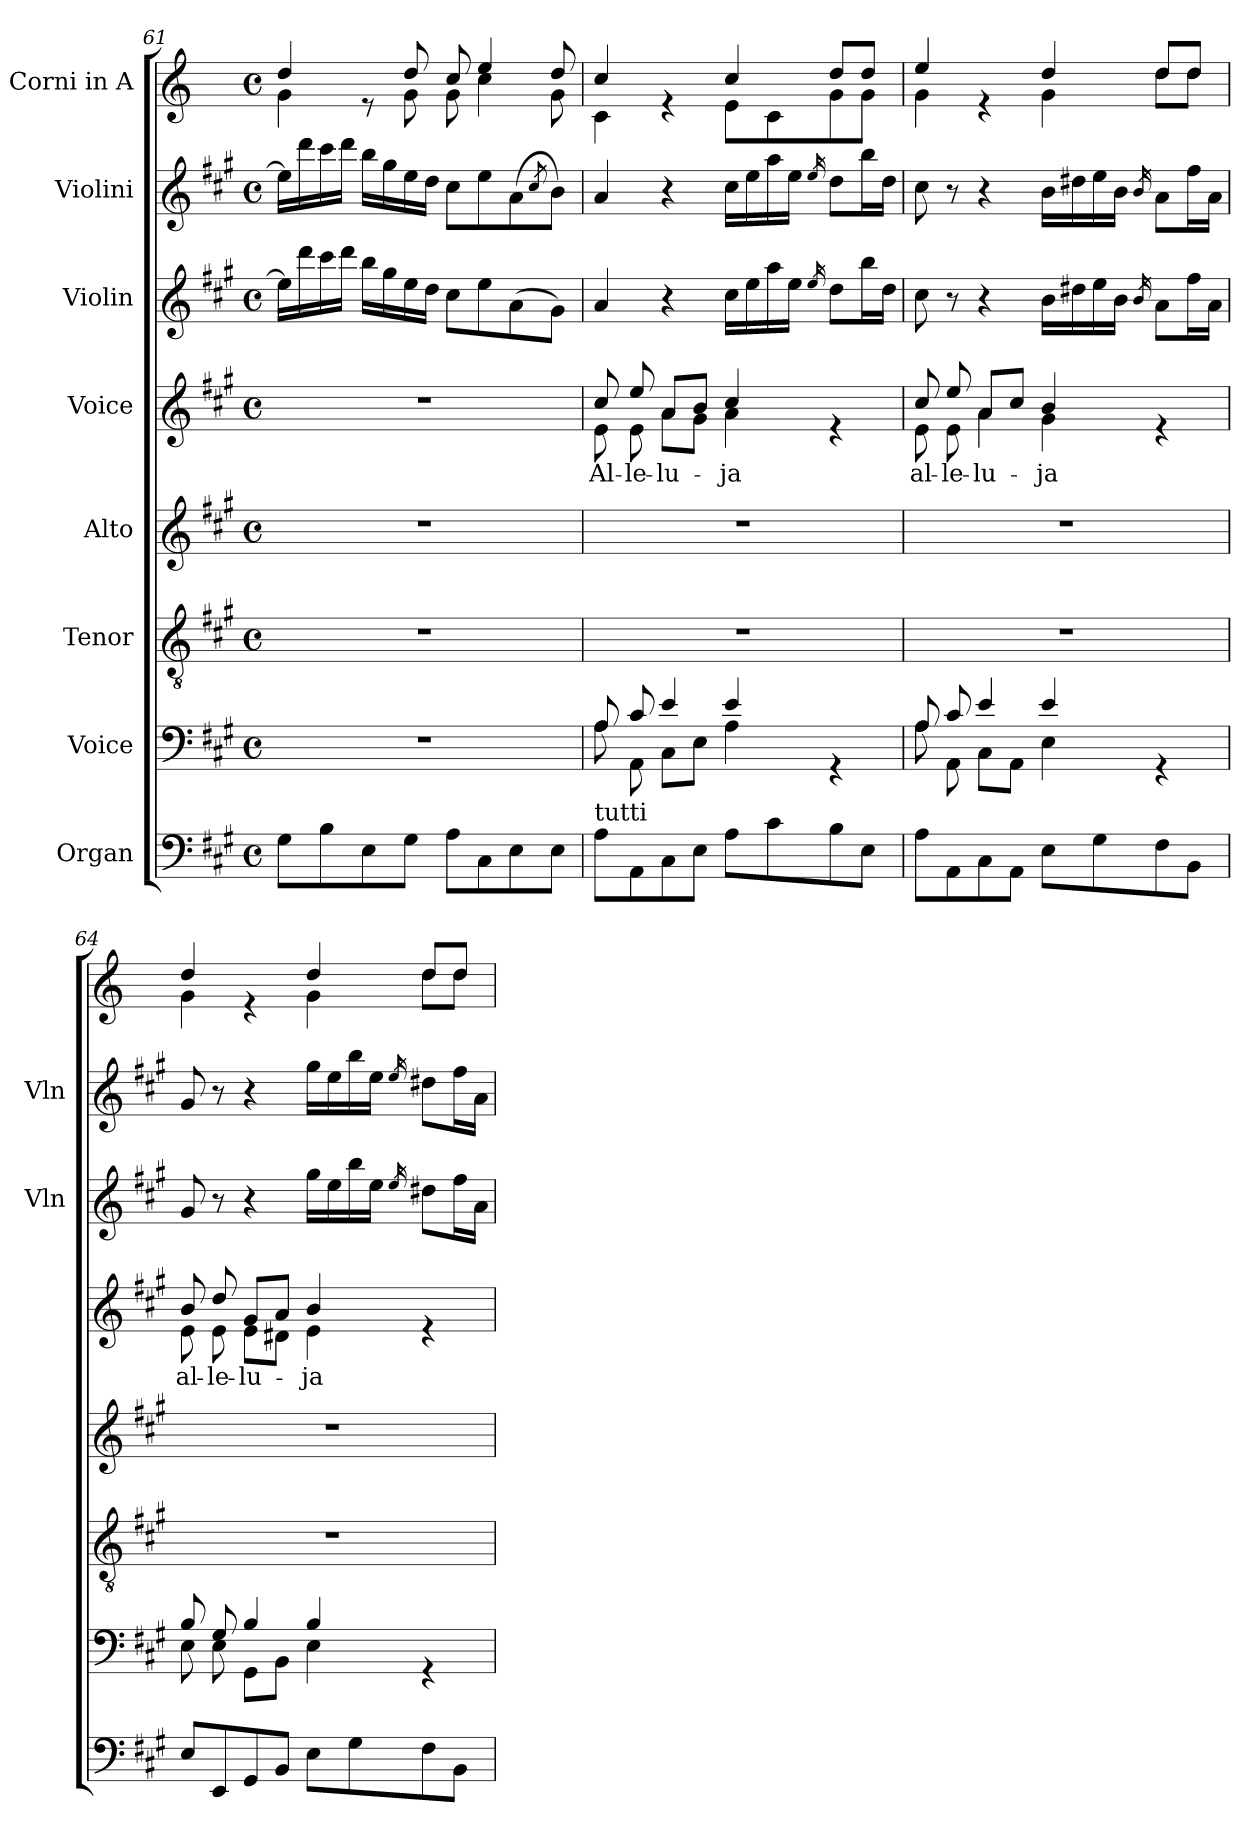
**kern	**kern	**kern	**kern	**kern	**text	**kern	**kern	**kern
*part8	*part7	*part6	*part5	*part4	*part4	*part3	*part2	*part1
*staff8	*staff7	*staff6	*staff5	*staff4	*staff4	*staff3	*staff2	*staff1
*I"Organ	*I"Voice	*I"Tenor	*I"Alto	*I"Voice	*	*I"Violin	*I"Violini	*I"Corni in A
*	*	*	*	*	*	*I'Vln	*I'Vln	*
*clefF4	*clefF4	*clefGv2	*clefG2	*clefG2	*	*clefG2	*clefG2	*clefG2
*	*	*	*	*	*	*	*	*ITrd2c3
*k[f#c#g#]	*k[f#c#g#]	*k[f#c#g#]	*k[f#c#g#]	*k[f#c#g#]	*	*k[f#c#g#]	*k[f#c#g#]	*k[f#c#g#]
*M4/4	*M4/4	*M4/4	*M4/4	*M4/4	*	*M4/4	*M4/4	*M4/4
*met(c)	*met(c)	*met(c)	*met(c)	*met(c)	*	*met(c)	*met(c)	*met(c)
=61	=61	=61	=61	=61	=61	=61	=61	=61
*	*	*	*	*	*	*	*	*^
8G#\L	1r	1r	1r	1r	.	16ee\LL]	16ee\LL]	4b/	4e\
.	.	.	.	.	.	16ddd\	16ddd\	.	.
8B\	.	.	.	.	.	16ccc#\	16ccc#\	.	.
.	.	.	.	.	.	16ddd\JJ	16ddd\JJ	.	.
8E\	.	.	.	.	.	16bb\LL	16bb\LL	8re	8ryy
.	.	.	.	.	.	16gg#\	16gg#\	.	.
8G#\J	.	.	.	.	.	16ee\	16ee\	8b/	8e\
.	.	.	.	.	.	16dd\JJ	16dd\JJ	.	.
8A\L	.	.	.	.	.	8cc#\L	8cc#\L	8a/	8e\
8C#\	.	.	.	.	.	8ee\	8ee\	4cc#/	4a\
8E\	.	.	.	.	.	(8a\	(8a\	.	.
.	.	.	.	.	.	.	8qcc#/	.	.
8E\J	.	.	.	.	.	8g#\J)	8b\J)	8b/	8e\
!!LO:LB:g=z	!!
=62	=62	=62	=62	=62	=62	=62	=62	=62	=62
*	*^	*	*	*	*	*	*	*	*
!LO:TX:a:t=tutti	!	!	!	!	!	!	!	!	!	!
!	!	!	!	!	!	!LO:LY:b	!	!	!	!
*	*	*	*	*	*^	*	*	*	*	*
8A\L	8A/	8A\	1r	1r	8cc#/	8e\	Al-	4a/	4a/	4a/	4A\
!	!	!	!	!	!	!	!LO:LY:b	!	!	!	!
8AA\	8c#/	8AA\	.	.	8ee/	8e\	-le-	.	.	.	.
!	!	!	!	!	!	!	!LO:LY:b	!	!	!	!
8C#\	4e/	8C#\L	.	.	8a/L	8a\L	-lu-	4r	4r	4re	4ryy
8E\J	.	8E\J	.	.	8b/J	8g#\J	.	.	.	.	.
!	!	!	!	!	!	!	!LO:LY:b	!	!	!	!
8A\L	4e/	4A\	.	.	4cc#/	4a\	-ja	16cc#\LL	16cc#\LL	4a/	8c#\L
.	.	.	.	.	.	.	.	16ee\	16ee\	.	.
8c#\	.	.	.	.	.	.	.	16aa\	16aa\	.	8A\
.	.	.	.	.	.	.	.	16ee\JJ	16ee\JJ	.	.
.	.	.	.	.	.	.	.	16qee/	16qee/	.	.
8B\	4rGG	4ryy	.	.	4re	4ryy	.	8dd\L	8dd\L	8b/L	8e\
8E\J	.	.	.	.	.	.	.	16bb\L	16bb\L	8b/J	8e\J
.	.	.	.	.	.	.	.	16dd\JJ	16dd\JJ	.	.
=63	=63	=63	=63	=63	=63	=63	=63	=63	=63	=63	=63
!	!	!	!	!	!	!	!LO:LY:b	!	!	!	!
8A\L	8A/	8A\	1r	1r	8cc#/	8e\	al-	8cc#\	8cc#\	4cc#/	4e\
!	!	!	!	!	!	!	!LO:LY:b	!	!	!	!
8AA\	8c#/	8AA\	.	.	8ee/	8e\	-le-	8r	8r	.	.
!	!	!	!	!	!	!	!LO:LY:b	!	!	!	!
8C#\	4e/	8C#\L	.	.	8a/L	4a\	-lu-	4r	4r	4re	4ryy
8AA\J	.	8AA\J	.	.	8cc#/J	.	.	.	.	.	.
!	!	!	!	!	!	!	!LO:LY:b	!	!	!	!
8E\L	4e/	4E\	.	.	4b/	4g#\	-ja	16b\LL	16b\LL	4b/	4e\
.	.	.	.	.	.	.	.	16dd#X\	16dd#X\	.	.
8G#\	.	.	.	.	.	.	.	16ee\	16ee\	.	.
.	.	.	.	.	.	.	.	16b\JJ	16b\JJ	.	.
.	.	.	.	.	.	.	.	16qb/	16qb/	.	.
8F#\	4rGG	4ryy	.	.	4re	4ryy	.	8a\L	8a\L	8b/L	8b\L
8BB\J	.	.	.	.	.	.	.	16ff#\L	16ff#\L	8b/J	8b\J
.	.	.	.	.	.	.	.	16a\JJ	16a\JJ	.	.
=64	=64	=64	=64	=64	=64	=64	=64	=64	=64	=64	=64
!	!	!	!	!	!	!	!LO:LY:b	!	!	!	!
8E/L	8B/	8E\	1r	1r	8b/	8e\	al-	8g#/	8g#/	4b/	4e\
!	!	!	!	!	!	!	!LO:LY:b	!	!	!	!
8EE/	8G#/	8E\	.	.	8dd/	8e\	-le-	8r	8r	.	.
!	!	!	!	!	!	!	!LO:LY:b	!	!	!	!
8GG#/	4B/	8GG#\L	.	.	8g#/L	8e\L	-lu-	4r	4r	4re	4ryy
8BB/J	.	8BB\J	.	.	8a/J	8d#X\J	.	.	.	.	.
!	!	!	!	!	!	!	!LO:LY:b	!	!	!	!
8E\L	4B/	4E\	.	.	4b/	4e\	-ja	16gg#\LL	16gg#\LL	4b/	4e\
.	.	.	.	.	.	.	.	16ee\	16ee\	.	.
8G#\	.	.	.	.	.	.	.	16bb\	16bb\	.	.
.	.	.	.	.	.	.	.	16ee\JJ	16ee\JJ	.	.
.	.	.	.	.	.	.	.	16qee/	16qee/	.	.
8F#\	4rGG	4ryy	.	.	4re	4ryy	.	8dd#X\L	8dd#X\L	8b/L	8b\L
8BB\J	.	.	.	.	.	.	.	16ff#\L	16ff#\L	8b/J	8b\J
.	.	.	.	.	.	.	.	16a\JJ	16a\JJ	.	.
*	*v	*v	*	*	*v	*v	*	*	*	*v	*v
=	=	=	=	=	=	=	=	=
*-	*-	*-	*-	*-	*-	*-	*-	*-
